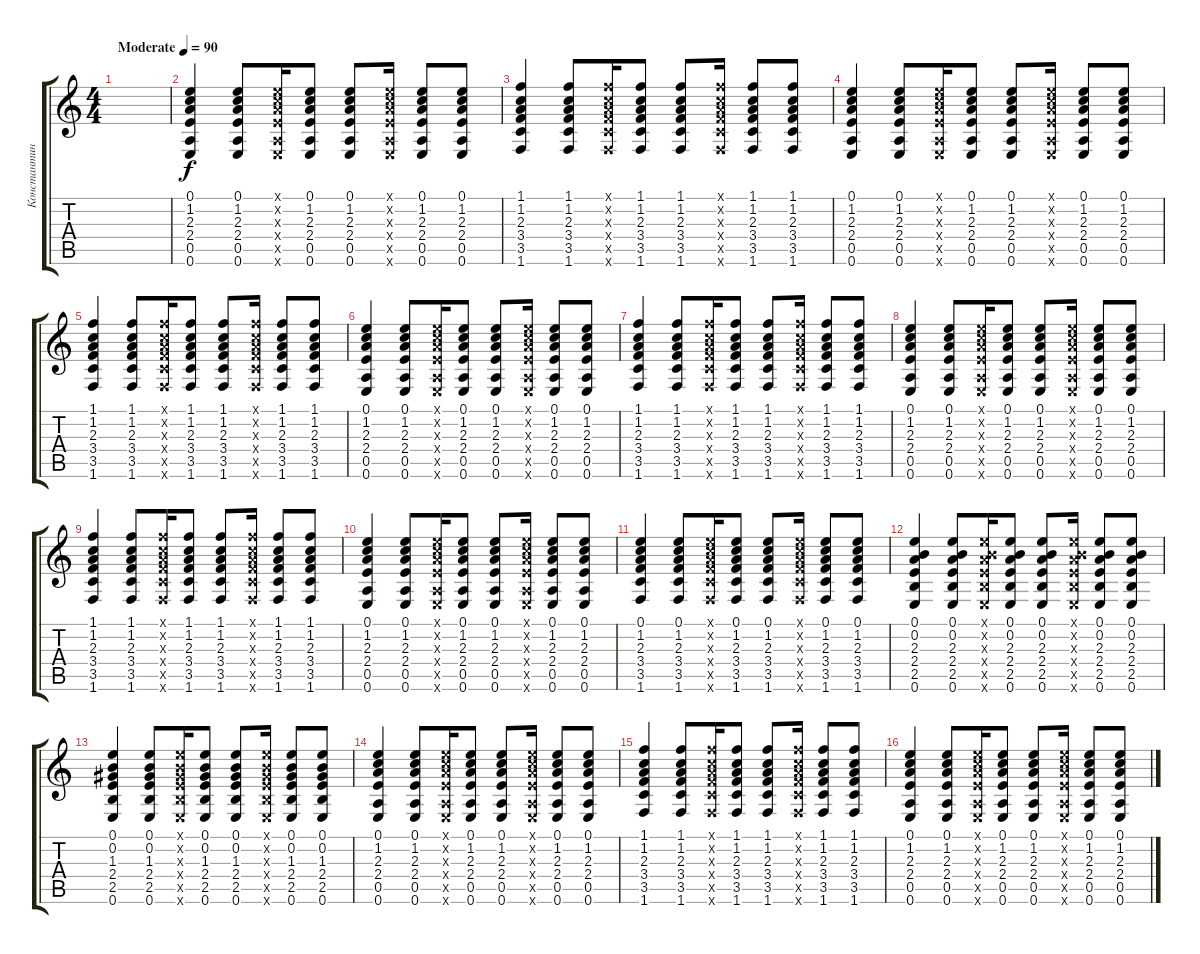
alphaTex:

\track ("Константин Бекрев" "Константин") {instrument acousticguitarsteel}
\staff {score tabs}
\tuning (E4 B3 G3 D3 A2 E2) {hide}
\ts (4 4)
\tempo (90 "Moderate")
\clef g2
\ks c
|
(0.1 1.2 2.3 2.4 0.5 0.6).4 (0.1 1.2 2.3 2.4 0.5 0.6).8 (0.1{x} 1.2{x} 2.3{x} 2.4{x} 0.5{x} 0.6{x}).16 (0.1 1.2 2.3 2.4 0.5 0.6).8 (0.1 1.2 2.3 2.4 0.5 0.6).8 (0.1{x} 1.2{x} 2.3{x} 2.4{x} 0.5{x} 0.6{x}).16 (0.1 1.2 2.3 2.4 0.5 0.6).8 (0.1 1.2 2.3 2.4 0.5 0.6).8 |
(1.1 1.2 2.3 3.4 3.5 1.6).4 (1.1 1.2 2.3 3.4 3.5 1.6).8 (1.1{x} 1.2{x} 2.3{x} 3.4{x} 3.5{x} 1.6{x}).16 (1.1 1.2 2.3 3.4 3.5 1.6).8 (1.1 1.2 2.3 3.4 3.5 1.6).8 (1.1{x} 1.2{x} 2.3{x} 3.4{x} 3.5{x} 1.6{x}).16 (1.1 1.2 2.3 3.4 3.5 1.6).8 (1.1 1.2 2.3 3.4 3.5 1.6).8 |
(0.1 1.2 2.3 2.4 0.5 0.6).4 (0.1 1.2 2.3 2.4 0.5 0.6).8 (0.1{x} 1.2{x} 2.3{x} 2.4{x} 0.5{x} 0.6{x}).16 (0.1 1.2 2.3 2.4 0.5 0.6).8 (0.1 1.2 2.3 2.4 0.5 0.6).8 (0.1{x} 1.2{x} 2.3{x} 2.4{x} 0.5{x} 0.6{x}).16 (0.1 1.2 2.3 2.4 0.5 0.6).8 (0.1 1.2 2.3 2.4 0.5 0.6).8 |
(1.1 1.2 2.3 3.4 3.5 1.6).4 (1.1 1.2 2.3 3.4 3.5 1.6).8 (1.1{x} 1.2{x} 2.3{x} 3.4{x} 3.5{x} 1.6{x}).16 (1.1 1.2 2.3 3.4 3.5 1.6).8 (1.1 1.2 2.3 3.4 3.5 1.6).8 (1.1{x} 1.2{x} 2.3{x} 3.4{x} 3.5{x} 1.6{x}).16 (1.1 1.2 2.3 3.4 3.5 1.6).8 (1.1 1.2 2.3 3.4 3.5 1.6).8 |
(0.1 1.2 2.3 2.4 0.5 0.6).4 (0.1 1.2 2.3 2.4 0.5 0.6).8 (0.1{x} 1.2{x} 2.3{x} 2.4{x} 0.5{x} 0.6{x}).16 (0.1 1.2 2.3 2.4 0.5 0.6).8 (0.1 1.2 2.3 2.4 0.5 0.6).8 (0.1{x} 1.2{x} 2.3{x} 2.4{x} 0.5{x} 0.6{x}).16 (0.1 1.2 2.3 2.4 0.5 0.6).8 (0.1 1.2 2.3 2.4 0.5 0.6).8 |
(1.1 1.2 2.3 3.4 3.5 1.6).4 (1.1 1.2 2.3 3.4 3.5 1.6).8 (1.1{x} 1.2{x} 2.3{x} 3.4{x} 3.5{x} 1.6{x}).16 (1.1 1.2 2.3 3.4 3.5 1.6).8 (1.1 1.2 2.3 3.4 3.5 1.6).8 (1.1{x} 1.2{x} 2.3{x} 3.4{x} 3.5{x} 1.6{x}).16 (1.1 1.2 2.3 3.4 3.5 1.6).8 (1.1 1.2 2.3 3.4 3.5 1.6).8 |
(0.1 1.2 2.3 2.4 0.5 0.6).4 (0.1 1.2 2.3 2.4 0.5 0.6).8 (0.1{x} 1.2{x} 2.3{x} 2.4{x} 0.5{x} 0.6{x}).16 (0.1 1.2 2.3 2.4 0.5 0.6).8 (0.1 1.2 2.3 2.4 0.5 0.6).8 (0.1{x} 1.2{x} 2.3{x} 2.4{x} 0.5{x} 0.6{x}).16 (0.1 1.2 2.3 2.4 0.5 0.6).8 (0.1 1.2 2.3 2.4 0.5 0.6).8 |
(1.1 1.2 2.3 3.4 3.5 1.6).4 (1.1 1.2 2.3 3.4 3.5 1.6).8 (1.1{x} 1.2{x} 2.3{x} 3.4{x} 3.5{x} 1.6{x}).16 (1.1 1.2 2.3 3.4 3.5 1.6).8 (1.1 1.2 2.3 3.4 3.5 1.6).8 (1.1{x} 1.2{x} 2.3{x} 3.4{x} 3.5{x} 1.6{x}).16 (1.1 1.2 2.3 3.4 3.5 1.6).8 (1.1 1.2 2.3 3.4 3.5 1.6).8 |
(0.1 1.2 2.3 2.4 0.5 0.6).4 (0.1 1.2 2.3 2.4 0.5 0.6).8 (0.1{x} 1.2{x} 2.3{x} 2.4{x} 0.5{x} 0.6{x}).16 (0.1 1.2 2.3 2.4 0.5 0.6).8 (0.1 1.2 2.3 2.4 0.5 0.6).8 (0.1{x} 1.2{x} 2.3{x} 2.4{x} 0.5{x} 0.6{x}).16 (0.1 1.2 2.3 2.4 0.5 0.6).8 (0.1 1.2 2.3 2.4 0.5 0.6).8 |
(0.1 1.2 2.3 3.4 3.5 1.6).4 (0.1 1.2 2.3 3.4 3.5 1.6).8 (0.1{x} 1.2{x} 2.3{x} 3.4{x} 3.5{x} 1.6{x}).16 (0.1 1.2 2.3 3.4 3.5 1.6).8 (0.1 1.2 2.3 3.4 3.5 1.6).8 (0.1{x} 1.2{x} 2.3{x} 3.4{x} 3.5{x} 1.6{x}).16 (0.1 1.2 2.3 3.4 3.5 1.6).8 (0.1 1.2 2.3 3.4 3.5 1.6).8 |
(0.1 0.2 2.3 2.4 2.5 0.6).4 (0.1 0.2 2.3 2.4 2.5 0.6).8 (0.1{x} 0.2{x} 2.3{x} 2.4{x} 2.5{x} 0.6{x}).16 (0.1 0.2 2.3 2.4 2.5 0.6).8 (0.1 0.2 2.3 2.4 2.5 0.6).8 (0.1{x} 0.2{x} 2.3{x} 2.4{x} 2.5{x} 0.6{x}).16 (0.1 0.2 2.3 2.4 2.5 0.6).8 (0.1 0.2 2.3 2.4 2.5 0.6).8 |
(0.1 0.2 1.3 2.4 2.5 0.6).4 (0.1 0.2 1.3 2.4 2.5 0.6).8 (0.1{x} 0.2{x} 1.3{x} 2.4{x} 2.5{x} 0.6{x}).16 (0.1 0.2 1.3 2.4 2.5 0.6).8 (0.1 0.2 1.3 2.4 2.5 0.6).8 (0.1{x} 0.2{x} 1.3{x} 2.4{x} 2.5{x} 0.6{x}).16 (0.1 0.2 1.3 2.4 2.5 0.6).8 (0.1 0.2 1.3 2.4 2.5 0.6).8 |
(0.1 1.2 2.3 2.4 0.5 0.6).4 (0.1 1.2 2.3 2.4 0.5 0.6).8 (0.1{x} 1.2{x} 2.3{x} 2.4{x} 0.5{x} 0.6{x}).16 (0.1 1.2 2.3 2.4 0.5 0.6).8 (0.1 1.2 2.3 2.4 0.5 0.6).8 (0.1{x} 1.2{x} 2.3{x} 2.4{x} 0.5{x} 0.6{x}).16 (0.1 1.2 2.3 2.4 0.5 0.6).8 (0.1 1.2 2.3 2.4 0.5 0.6).8 |
(1.1 1.2 2.3 3.4 3.5 1.6).4 (1.1 1.2 2.3 3.4 3.5 1.6).8 (1.1{x} 1.2{x} 2.3{x} 3.4{x} 3.5{x} 1.6{x}).16 (1.1 1.2 2.3 3.4 3.5 1.6).8 (1.1 1.2 2.3 3.4 3.5 1.6).8 (1.1{x} 1.2{x} 2.3{x} 3.4{x} 3.5{x} 1.6{x}).16 (1.1 1.2 2.3 3.4 3.5 1.6).8 (1.1 1.2 2.3 3.4 3.5 1.6).8 |
(0.1 1.2 2.3 2.4 0.5 0.6).4 (0.1 1.2 2.3 2.4 0.5 0.6).8 (0.1{x} 1.2{x} 2.3{x} 2.4{x} 0.5{x} 0.6{x}).16 (0.1 1.2 2.3 2.4 0.5 0.6).8 (0.1 1.2 2.3 2.4 0.5 0.6).8 (0.1{x} 1.2{x} 2.3{x} 2.4{x} 0.5{x} 0.6{x}).16 (0.1 1.2 2.3 2.4 0.5 0.6).8 (0.1 1.2 2.3 2.4 0.5 0.6).8
